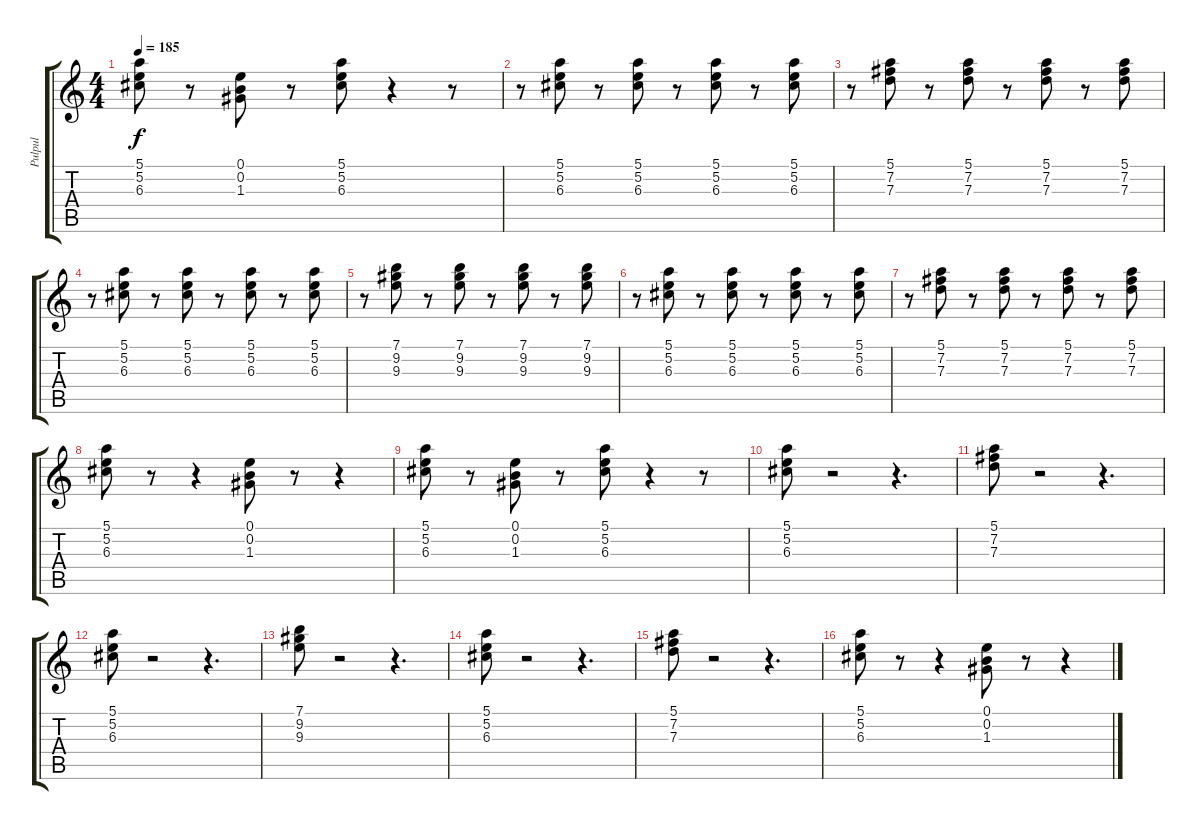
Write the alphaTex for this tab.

\track ("Pulpul" "Pulpul") {instrument electricguitarclean}
\staff {score tabs}
\tuning (E4 B3 G3 D3 A2 E2) {hide}
\ts (4 4)
\tempo 185
\clef g2
\ks c
(5.1 5.2 6.3).8{dy f} r.8 (0.1 0.2 1.3).8 r.8 (5.1 5.2 6.3).8 r.4 r.8 |
r.8 (5.1 5.2 6.3).8 r.8 (5.1 5.2 6.3).8 r.8 (5.1 5.2 6.3).8 r.8 (5.1 5.2 6.3).8 |
r.8 (5.1 7.2 7.3).8 r.8 (5.1 7.2 7.3).8 r.8 (5.1 7.2 7.3).8 r.8 (5.1 7.2 7.3).8 |
r.8 (5.1 5.2 6.3).8 r.8 (5.1 5.2 6.3).8 r.8 (5.1 5.2 6.3).8 r.8 (5.1 5.2 6.3).8 |
r.8 (7.1 9.2 9.3).8 r.8 (7.1 9.2 9.3).8 r.8 (7.1 9.2 9.3).8 r.8 (7.1 9.2 9.3).8 |
r.8 (5.1 5.2 6.3).8 r.8 (5.1 5.2 6.3).8 r.8 (5.1 5.2 6.3).8 r.8 (5.1 5.2 6.3).8 |
r.8 (5.1 7.2 7.3).8 r.8 (5.1 7.2 7.3).8 r.8 (5.1 7.2 7.3).8 r.8 (5.1 7.2 7.3).8 |
(5.1 5.2 6.3).8 r.8 r.4 (0.1 0.2 1.3).8 r.8 r.4 |
(5.1 5.2 6.3).8 r.8 (0.1 0.2 1.3).8 r.8 (5.1 5.2 6.3).8 r.4 r.8 |
(5.1 5.2 6.3).8 r.2 r.4{d} |
(5.1 7.2 7.3).8 r.2 r.4{d} |
(5.1 5.2 6.3).8 r.2 r.4{d} |
(7.1 9.2 9.3).8 r.2 r.4{d} |
(5.1 5.2 6.3).8 r.2 r.4{d} |
(5.1 7.2 7.3).8 r.2 r.4{d} |
(5.1 5.2 6.3).8 r.8 r.4 (0.1 0.2 1.3).8 r.8 r.4
